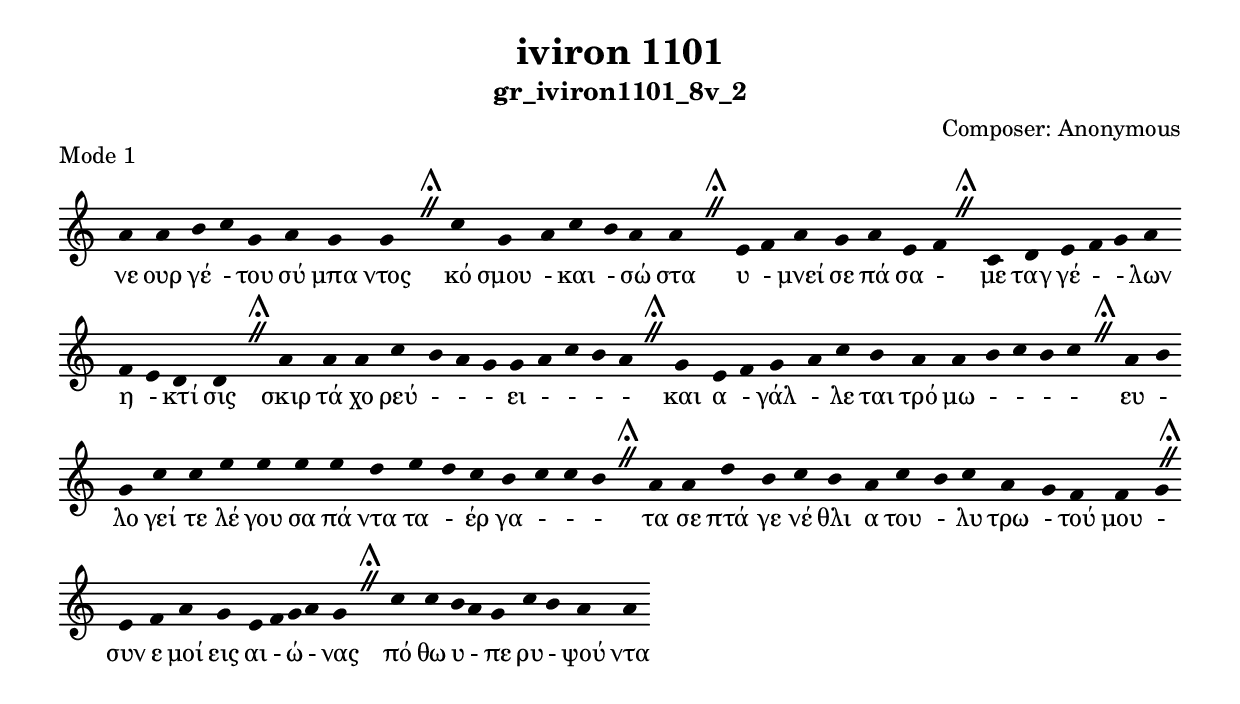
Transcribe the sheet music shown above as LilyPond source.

\include "gregorian.ly"

	\header {
 	  title = "iviron 1101"
	  subtitle = "gr_iviron1101_8v_2"
	  composer = "Composer: Anonymous"
	  piece = "Mode 1"
	}

	chant = {
	  a'4 a'4 b'4 c''4 g'4 a'4 g'4 g'4 \divisioMaior
 c''4 g'4 a'4 c''4 b'4 a'4 a'4 \divisioMaior
 e'4 f'4 a'4 g'4 a'4 e'4 f'4 \divisioMaior
 c'4 d'4 e'4 f'4 g'4 a'4 f'4 e'4 d'4 d'4 \divisioMaior
 a'4 a'4 a'4 c''4 b'4 a'4 g'4 g'4 a'4 c''4 b'4 a'4 \divisioMaior
 g'4 e'4 f'4 g'4 a'4 c''4 b'4 a'4 a'4 b'4 c''4 b'4 c''4 \divisioMaior
 a'4 b'4 g'4 c''4 c''4 e''4 e''4 e''4 e''4 d''4 e''4 d''4 c''4 b'4 c''4 c''4 b'4 \divisioMaior
 a'4 a'4 d''4 b'4 c''4 b'4 a'4 c''4 b'4 c''4 a'4 g'4 f'4 f'4 g'4 \divisioMaior
 e'4 f'4 a'4 g'4 e'4 f'4 g'4 a'4 g'4 \divisioMaior
 c''4 c''4 b'4 a'4 g'4 c''4 b'4 a'4 a'4\finalis
	}

	verba = \lyricmode {νε ουρ γέ - του σύ μπα ντος 
κό σμου - και - σώ στα 
υ - μνεί σε πά σα - 
με ταγ γέ -  - λων η - κτί σις 
σκιρ τά χο ρεύ -  -  - ει -  -  -  - 
και α - γάλ - λε ται τρό μω -  -  -  - 
ευ - λο γεί τε λέ γου σα πά ντα τα - έρ γα -  -  - 
τα σε πτά γε νέ θλι α του - λυ τρω - τού μου - 
συν ε μοί εις αι - ώ - νας 
πό θω υ - πε ρυ - ψού ντα 
	}


	\score {
	  \new Staff <<
	  \new Voice = "melody" \chant
	  \new Lyrics = "one" \lyricsto melody \verba
	  >>
	  \layout {
	    \context {
	      \Staff
	      \remove "Time_signature_engraver"
	      \remove "Bar_engraver"
	    }
	    \context {
	      \Voice
	      \remove "Stem_engraver"
	    }
	  }
	}